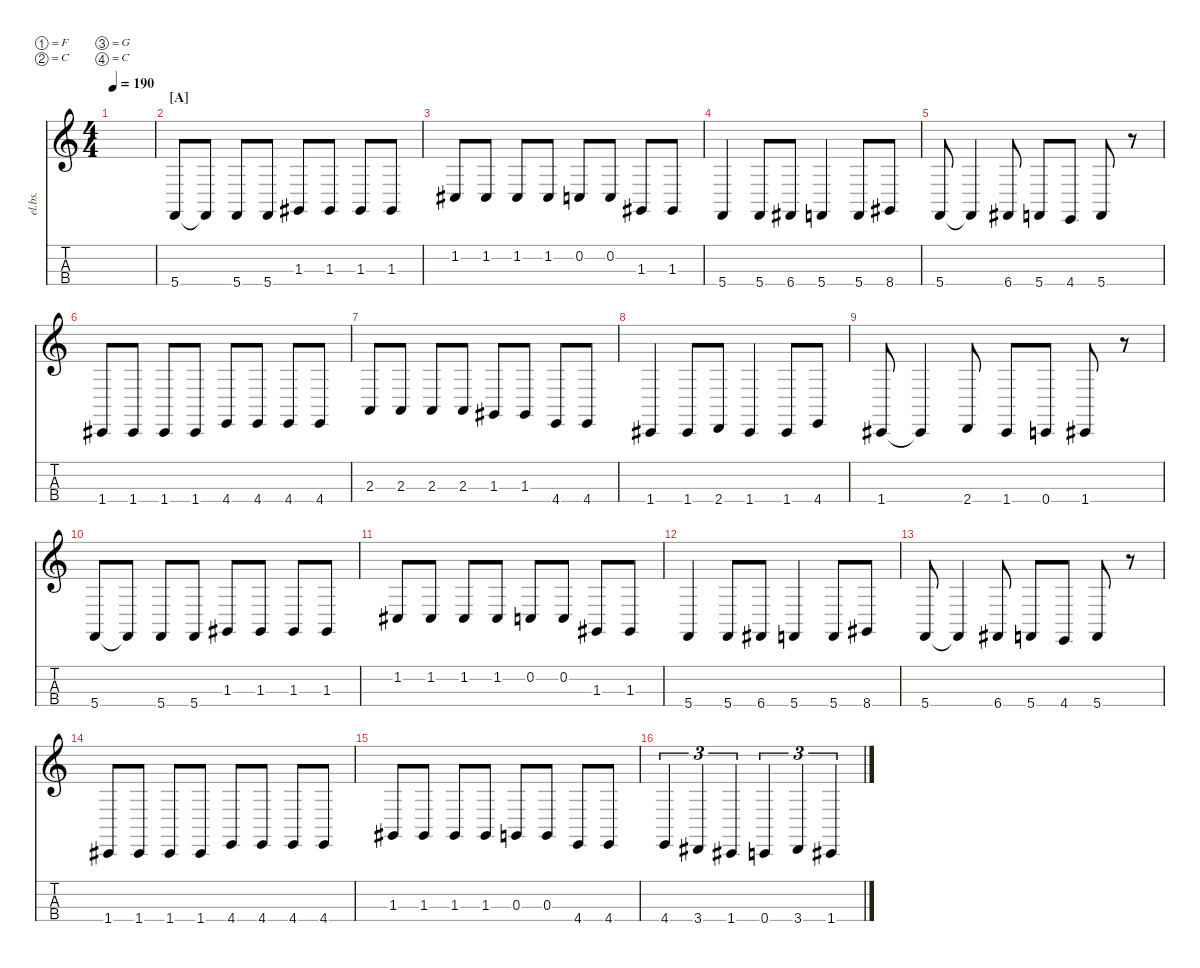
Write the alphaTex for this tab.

\defaultSystemsLayout 4
\hideDynamics
\bracketExtendMode nobrackets
\otherSystemsTrackNameOrientation horizontal
\track ("Electric Bass" "el.bs.") {solo instrument electricbassfinger}
\staff {score tabs}
\tuning (F2 C2 G1 C1)
\ts (4 4)
\tempo 190
\clef g2
\ks c
|
\section ("A" "")
5.4.8{beam Up} 5.4{t}.8{beam Up} 5.4.8{beam Up} 5.4.8{beam Up} 1.3{acc #}.8{beam Up} 1.3{acc #}.8{beam Up} 1.3{acc #}.8{beam Up} 1.3{acc #}.8{beam Up} |
1.2{acc #}.8{beam Up} 1.2{acc #}.8{beam Up} 1.2{acc #}.8{beam Up} 1.2{acc #}.8{beam Up} 0.2.8{beam Up} 0.2.8{beam Up} 1.3{acc #}.8{beam Up} 1.3{acc #}.8{beam Up} |
5.4.4{beam Up} 5.4.8{beam Up} 6.4{acc #}.8{beam Up} 5.4.4{beam Up} 5.4.8{beam Up} 8.4{acc #}.8{beam Up} |
5.4.8{beam Up} 5.4{t}.4{beam Up} 6.4{acc #}.8{beam Up} 5.4.8{beam Up} 4.4.8{beam Up} 5.4.8{beam Up} r.8{beam Up} |
1.4{acc #}.8{beam Up} 1.4{acc #}.8{beam Up} 1.4{acc #}.8{beam Up} 1.4{acc #}.8{beam Up} 4.4.8{beam Up} 4.4.8{beam Up} 4.4.8{beam Up} 4.4.8{beam Up} |
2.3.8{beam Up} 2.3.8{beam Up} 2.3.8{beam Up} 2.3.8{beam Up} 1.3{acc #}.8{beam Up} 1.3{acc #}.8{beam Up} 4.4.8{beam Up} 4.4.8{beam Up} |
1.4{acc #}.4{beam Up} 1.4{acc #}.8{beam Up} 2.4.8{beam Up} 1.4{acc #}.4{beam Up} 1.4{acc #}.8{beam Up} 4.4.8{beam Up} |
1.4{acc #}.8{beam Up} 1.4{t acc #}.4{beam Up} 2.4.8{beam Up} 1.4{acc #}.8{beam Up} 0.4.8{beam Up} 1.4{acc #}.8{beam Up} r.8{beam Up} |
5.4.8{beam Up} 5.4{t}.8{beam Up} 5.4.8{beam Up} 5.4.8{beam Up} 1.3{acc #}.8{beam Up} 1.3{acc #}.8{beam Up} 1.3{acc #}.8{beam Up} 1.3{acc #}.8{beam Up} |
1.2{acc #}.8{beam Up} 1.2{acc #}.8{beam Up} 1.2{acc #}.8{beam Up} 1.2{acc #}.8{beam Up} 0.2.8{beam Up} 0.2.8{beam Up} 1.3{acc #}.8{beam Up} 1.3{acc #}.8{beam Up} |
5.4.4{beam Up} 5.4.8{beam Up} 6.4{acc #}.8{beam Up} 5.4.4{beam Up} 5.4.8{beam Up} 8.4{acc #}.8{beam Up} |
5.4.8{beam Up} 5.4{t}.4{beam Up} 6.4{acc #}.8{beam Up} 5.4.8{beam Up} 4.4.8{beam Up} 5.4.8{beam Up} r.8{beam Up} |
1.4{acc #}.8{beam Up} 1.4{acc #}.8{beam Up} 1.4{acc #}.8{beam Up} 1.4{acc #}.8{beam Up} 4.4.8{beam Up} 4.4.8{beam Up} 4.4.8{beam Up} 4.4.8{beam Up} |
1.3{acc #}.8{beam Up} 1.3{acc #}.8{beam Up} 1.3{acc #}.8{beam Up} 1.3{acc #}.8{beam Up} 0.3.8{beam Up} 0.3.8{beam Up} 4.4.8{beam Up} 4.4.8{beam Up} |
4.4.4{tu (3 2) beam Up} 3.4{acc #}.4{tu (3 2) beam Up} 1.4{acc #}.4{tu (3 2) beam Up} 0.4.4{tu (3 2) beam Up} 3.4{acc #}.4{tu (3 2) beam Up} 1.4{acc #}.4{tu (3 2) beam Up}
